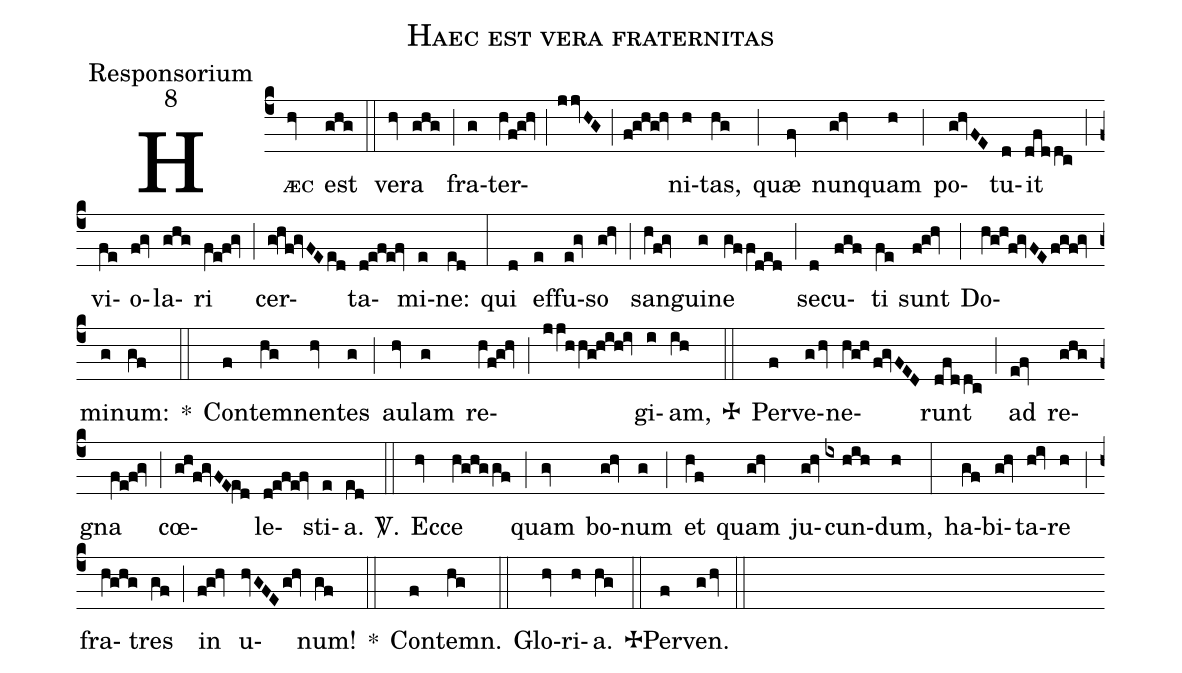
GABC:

name:Haec est vera fraternitas;
office-part:Responsorium;
mode:8;
%%
(c4) <sc>Hæc</sc>(hv) est(ghg) (::) ve(hv)ra(ghg) (;) fra(g)ter(hV!f!g!hv;j/jvHG;f!g!h!g!hv)ni(h)tas,(hV!g) (;) quæ(fv) nun(g!hv)quam(h) (;) po(g!hvFE)tu(d)it(dfd/dc) (;) vi(fe)o-(f!gv)la(ghg)ri(fV!e!f!gv) (;) cer(g!hf!gvFEed)ta(d!e!f!e!fv)mi(e)ne:(ed) (:) qui(d) ef(e)fu(e!gv)so(g!hv) (;) san(hV!f!gv)gui(g)ne(gV!ffV!ded) (;) se(d)cu(fgf)ti(fe) sunt(f!g!hv) (;) Do(hV!g!h!f!gvFEf!g!f!gv)mi(g)num:(gf) *(::) Con(f)tem(hV!g)nen(hv)tes(g) (;) au(hv)lam(g) re(hV!f!g!hv;j/jV!h/hV!g!h!i!h!iv)gi(i)am,(iV!h) <v>\grecross</v>(::) Per(f)ve(ghv)ne(hV!g!h/f!gvFED)runt(dfd/dc) (;) ad(e!fv) re(ghg)gna(fV!e!f!gv) (;) cœ(g!h!f!gvFE!eV!d)le(d!e!f!e!fv)sti(e)a.(ed) <sp>V/</sp>.(::) Ec(hv)ce(hV!g!h!g/gV!f) (;) quam(gv) bo(g!hv)num(g) (;) et(hV!f) quam(g!hv) ju(g!hv)cun(ix/hih)dum,(h) (:) ha(gV!f)bi(g!hv)ta(h!iv)re(h) (;) fra(hV!g!h!g)tres(gV!f) (;) in(f!g!hv) u-(hvGFEg!hv)num!(gV!f) *(::) Con(f)temn.(hV!g) (::) Glo(hv)ri(h)a.(hV!g) (::) <v>\grecross</v> Per(f)ven.(ghv) (::)
